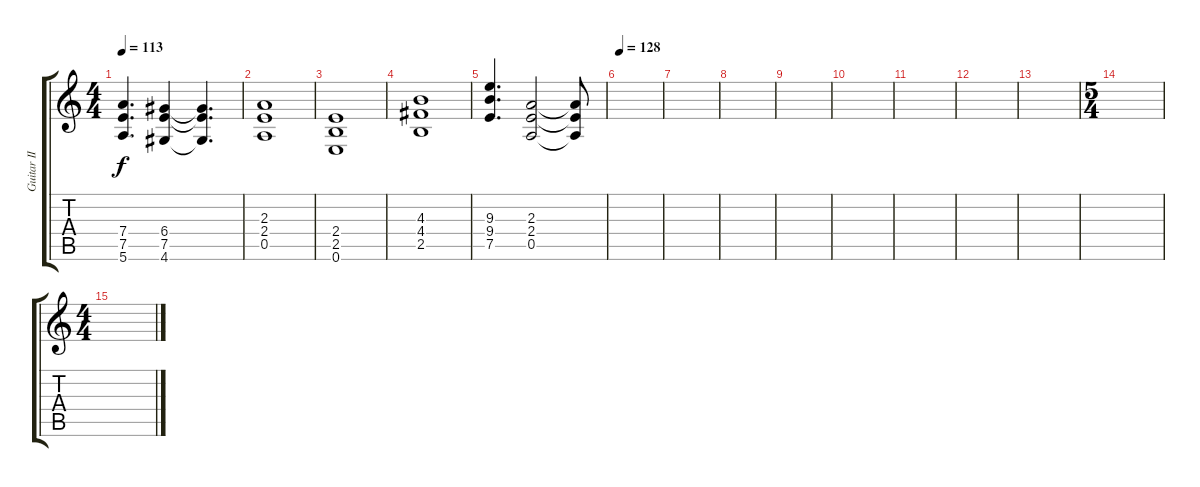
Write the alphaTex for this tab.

\track ("Guitar II" "Guitar II") {instrument distortionguitar}
\staff {score tabs}
\tuning (E4 B3 G3 D3 A2 E2) {hide}
\ts (4 4)
\tempo 113
\clef g2
\ks c
(7.4 7.5 5.6).4{d dy f} (6.4 7.5 4.6).4 (6.4{t} 7.5{t} 4.6{t}).4{d} |
(2.3 2.4 0.5).1 |
(2.4 2.5 0.6).1 |
(4.3 4.4 2.5).1 |
(9.3 9.4 7.5).4{d} (2.3 2.4 0.5).2 (2.3{t} 2.4{t} 0.5{t}).8 |
\tempo 128
|
|
|
|
|
|
|
|
\ts (5 4)
|
\ts (4 4)
